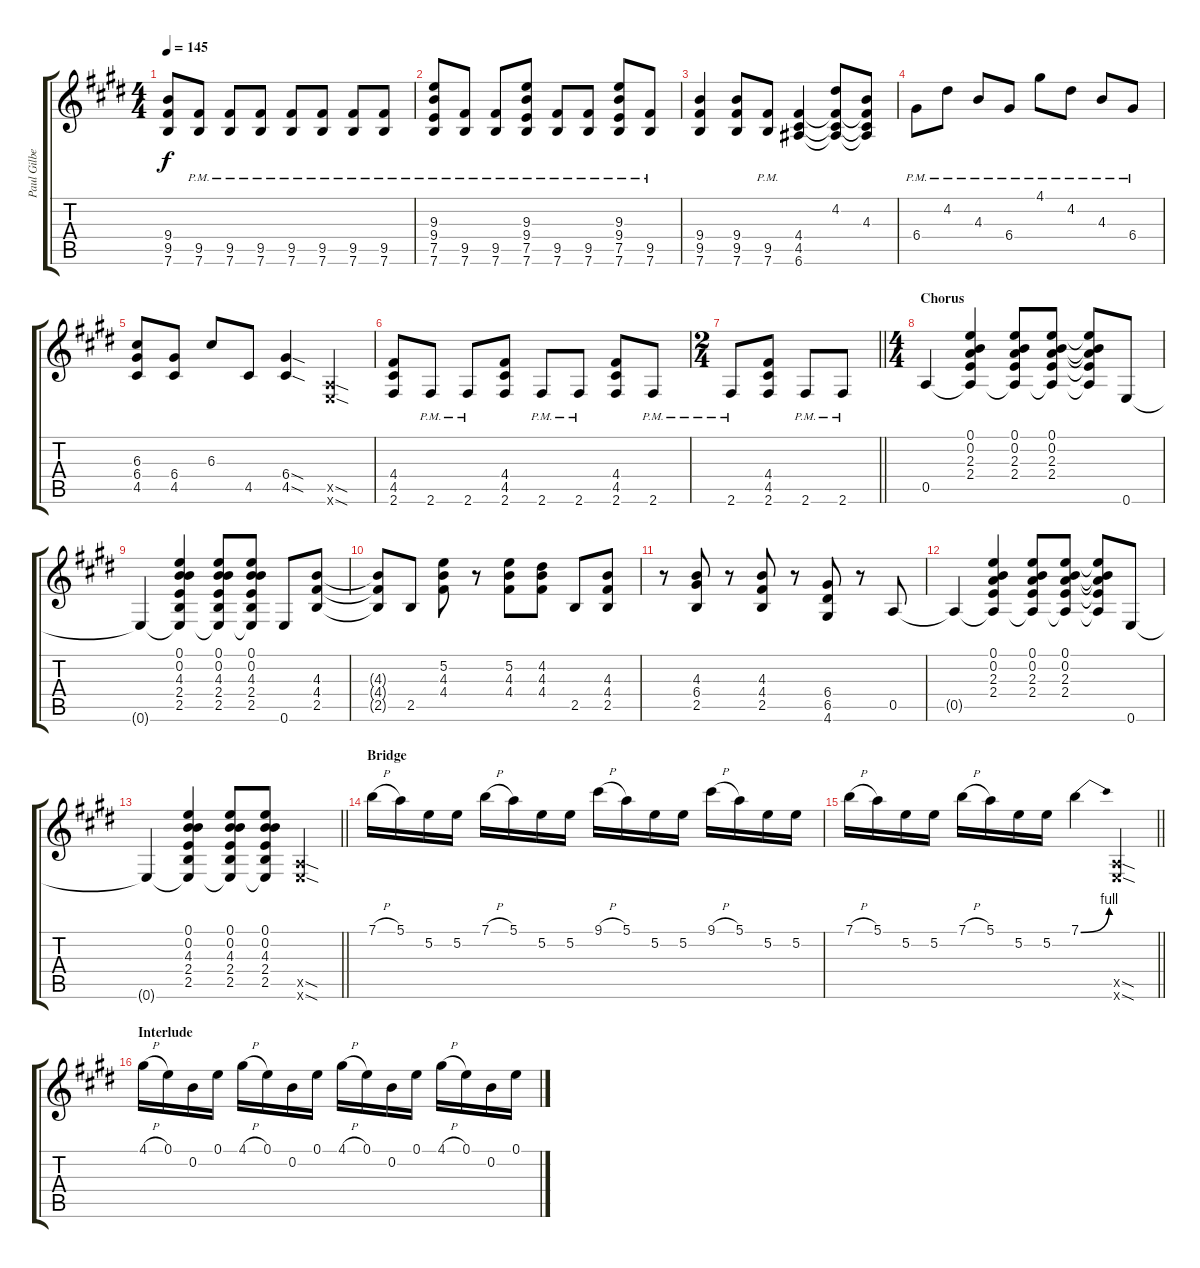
\track ("Paul Gilbert (guitar)" "Paul Gilbe") {instrument distortionguitar}
\staff {score tabs}
\tuning (E4 B3 G3 D3 A2 E2) {hide}
\ts (4 4)
\tempo 145
\clef g2
\ks e
(9.4 9.5 7.6).8{dy f} (9.5{pm} 7.6{pm}).8 (9.5{pm} 7.6{pm}).8 (9.5{pm} 7.6{pm}).8 (9.5{pm} 7.6{pm}).8 (9.5{pm} 7.6{pm}).8 (9.5{pm} 7.6{pm}).8 (9.5{pm} 7.6{pm}).8 |
(9.3 9.4 7.5{pm} 7.6{pm}).8 (9.5{pm} 7.6{pm}).8 (9.5{pm} 7.6{pm}).8 (9.3 9.4 7.5{pm} 7.6{pm}).8 (9.5{pm} 7.6{pm}).8 (9.5{pm} 7.6{pm}).8 (9.3 9.4 7.5{pm} 7.6{pm}).8 (9.5{pm} 7.6{pm}).8 |
(9.4 9.5 7.6).4 (9.4 9.5 7.6).8 (9.5{pm} 7.6{pm}).8 (4.4 4.5 6.6).4 (4.2 4.4{t} 4.5{t} 6.6{t}).8 (4.3 4.4{t} 4.5{t} 6.6{t}).8 |
6.4{pm}.8 4.2{pm}.8 4.3{pm}.8 6.4{pm}.8 4.1{pm}.8 4.2{pm}.8 4.3{pm}.8 6.4{pm}.8 |
(6.3 6.4 4.5).8 (6.4 4.5).8 6.3.8 4.5.8 (6.4{sod} 4.5{sod}).4 (0.5{sod x} 0.6{sod x}).4 |
(4.4 4.5 2.6).8 2.6{pm}.8 2.6{pm}.8 (4.4 4.5 2.6).8 2.6{pm}.8 2.6{pm}.8 (4.4 4.5 2.6).8 2.6{pm}.8 |
\ts (2 4)
\barLineRight lightlight
2.6{pm}.8 (4.4 4.5 2.6).8 2.6{pm}.8 2.6{pm}.8 |
\ts (4 4)
\section ("" "Chorus")
0.5.4 (0.1 0.2 2.3 2.4 0.5{t}).4 (0.1 0.2 2.3 2.4 0.5{t}).8 (0.1 0.2 2.3 2.4 0.5{t}).8 (0.1{t} 0.2{t} 2.3{t} 2.4{t} 0.5{t}).8 0.6.8 |
0.6{t}.4 (0.1 0.2 4.3 2.4 2.5 0.6{t}).4 (0.1 0.2 4.3 2.4 2.5 0.6{t}).8 (0.1 0.2 4.3 2.4 2.5 0.6{t}).8 0.6.8 (4.3 4.4 2.5).8 |
(4.3{t} 4.4{t} 2.5{t}).8 2.5.8 (5.2 4.3 4.4).8 r.8 (5.2 4.3 4.4).8 (4.2 4.3 4.4).8 2.5.8 (4.3 4.4 2.5).8 |
r.8 (4.3 6.4 2.5).8 r.8 (4.3 4.4 2.5).8 r.8 (6.4 6.5 4.6).8 r.8 0.5.8 |
0.5{t}.4 (0.1 0.2 2.3 2.4 0.5{t}).4 (0.1 0.2 2.3 2.4 0.5{t}).8 (0.1 0.2 2.3 2.4 0.5{t}).8 (0.1{t} 0.2{t} 2.3{t} 2.4{t} 0.5{t}).8 0.6.8 |
\barLineRight lightlight
0.6{t}.4 (0.1 0.2 4.3 2.4 2.5 0.6{t}).4 (0.1 0.2 4.3 2.4 2.5 0.6{t}).8 (0.1 0.2 4.3 2.4 2.5 0.6{t}).8 (0.5{sod x} 0.6{sod x}).4 |
\section ("" "Bridge")
7.1{h}.16 5.1.16 5.2.16 5.2.16 7.1{h}.16 5.1.16 5.2.16 5.2.16 9.1{h}.16 5.1.16 5.2.16 5.2.16 9.1{h}.16 5.1.16 5.2.16 5.2.16 |
\barLineRight lightlight
7.1{h}.16 5.1.16 5.2.16 5.2.16 7.1{h}.16 5.1.16 5.2.16 5.2.16 7.1{be (bend 0 0 60 4)}.4 (0.5{sod x} 0.6{sod x}).4 |
\section ("" "Interlude")
4.1{h}.16 0.1.16 0.2.16 0.1.16 4.1{h}.16 0.1.16 0.2.16 0.1.16 4.1{h}.16 0.1.16 0.2.16 0.1.16 4.1{h}.16 0.1.16 0.2.16 0.1.16
